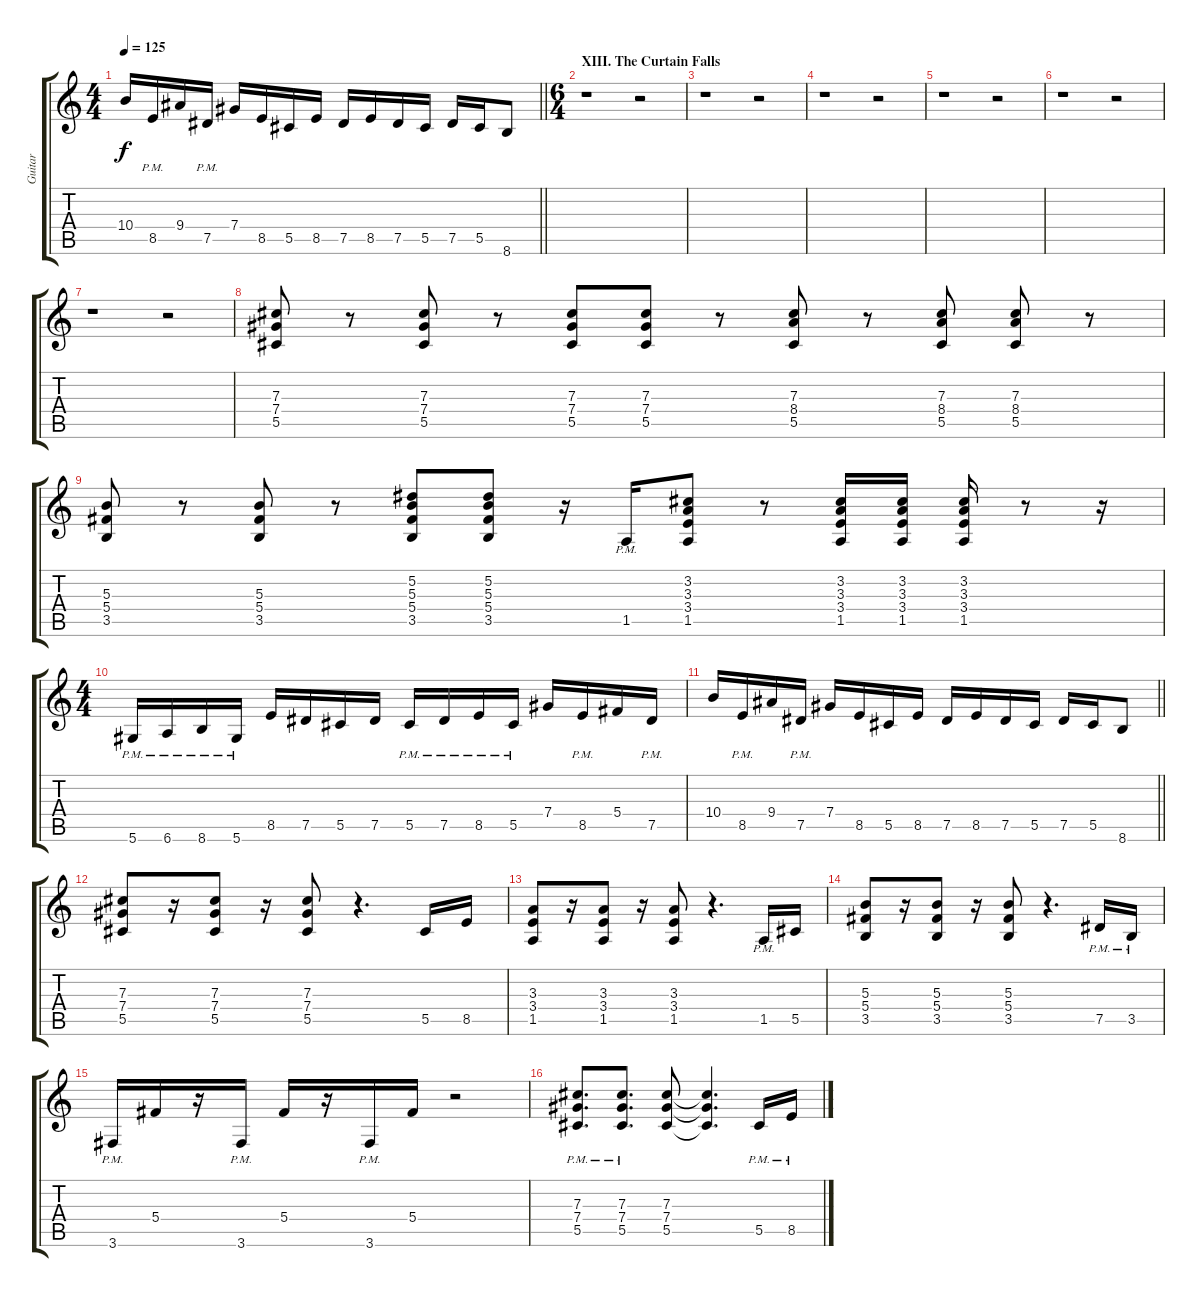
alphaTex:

\track ("Guitar" "Guitar") {instrument overdrivenguitar}
\staff {score tabs}
\tuning (Eb4 Bb3 Gb3 Db3 Ab2 Eb2) {hide}
\ts (4 4)
\tempo 125
\clef g2
\barLineRight lightlight
\ks c
10.4.16{dy f} 8.5{pm}.16 9.4.16 7.5{pm}.16 7.4.16 8.5.16 5.5.16 8.5.16 7.5.16 8.5.16 7.5.16 5.5.16 7.5.16 5.5.16 8.6.8 |
\ts (6 4)
\section ("" "XIII. The Curtain Falls")
r.1 r.2 |
r.1 r.2 |
r.1 r.2 |
r.1 r.2 |
r.1 r.2 |
r.1 r.2 |
(7.3 7.4 5.5).8 r.8 (7.3 7.4 5.5).8 r.8 (7.3 7.4 5.5).8 (7.3 7.4 5.5).8 r.8 (7.3 8.4 5.5).8 r.8 (7.3 8.4 5.5).8 (7.3 8.4 5.5).8 r.8 |
(5.3 5.4 3.5).8 r.8 (5.3 5.4 3.5).8 r.8 (5.2 5.3 5.4 3.5).8 (5.2 5.3 5.4 3.5).8 r.16 1.5{pm}.16 (3.2 3.3 3.4 1.5).8 r.8 (3.2 3.3 3.4 1.5).16 (3.2 3.3 3.4 1.5).16 (3.2 3.3 3.4 1.5).16 r.8 r.16 |
\ts (4 4)
5.6{pm}.16 6.6{pm}.16 8.6{pm}.16 5.6{pm}.16 8.5.16 7.5.16 5.5.16 7.5.16 5.5{pm}.16 7.5{pm}.16 8.5{pm}.16 5.5{pm}.16 7.4.16 8.5{pm}.16 5.4.16 7.5{pm}.16 |
\barLineRight lightlight
10.4.16 8.5{pm}.16 9.4.16 7.5{pm}.16 7.4.16 8.5.16 5.5.16 8.5.16 7.5.16 8.5.16 7.5.16 5.5.16 7.5.16 5.5.16 8.6.8 |
(7.3 7.4 5.5).8 r.16 (7.3 7.4 5.5).8 r.16 (7.3 7.4 5.5).8 r.4{d} 5.5.16 8.5.16 |
(3.3 3.4 1.5).8 r.16 (3.3 3.4 1.5).8 r.16 (3.3 3.4 1.5).8 r.4{d} 1.5{pm}.16 5.5.16 |
(5.3 5.4 3.5).8 r.16 (5.3 5.4 3.5).8 r.16 (5.3 5.4 3.5).8 r.4{d} 7.5{pm}.16 3.5{pm}.16 |
3.6{pm}.16 5.4.16 r.16 3.6{pm}.16 5.4.16 r.16 3.6{pm}.16 5.4.16 r.2 |
(7.3{pm} 7.4{pm} 5.5{pm}).8{d} (7.3{pm} 7.4{pm} 5.5{pm}).8{d} (7.3 7.4 5.5).8 (7.3{t} 7.4{t} 5.5{t}).4{d} 5.5{pm}.16 8.5{pm}.16
